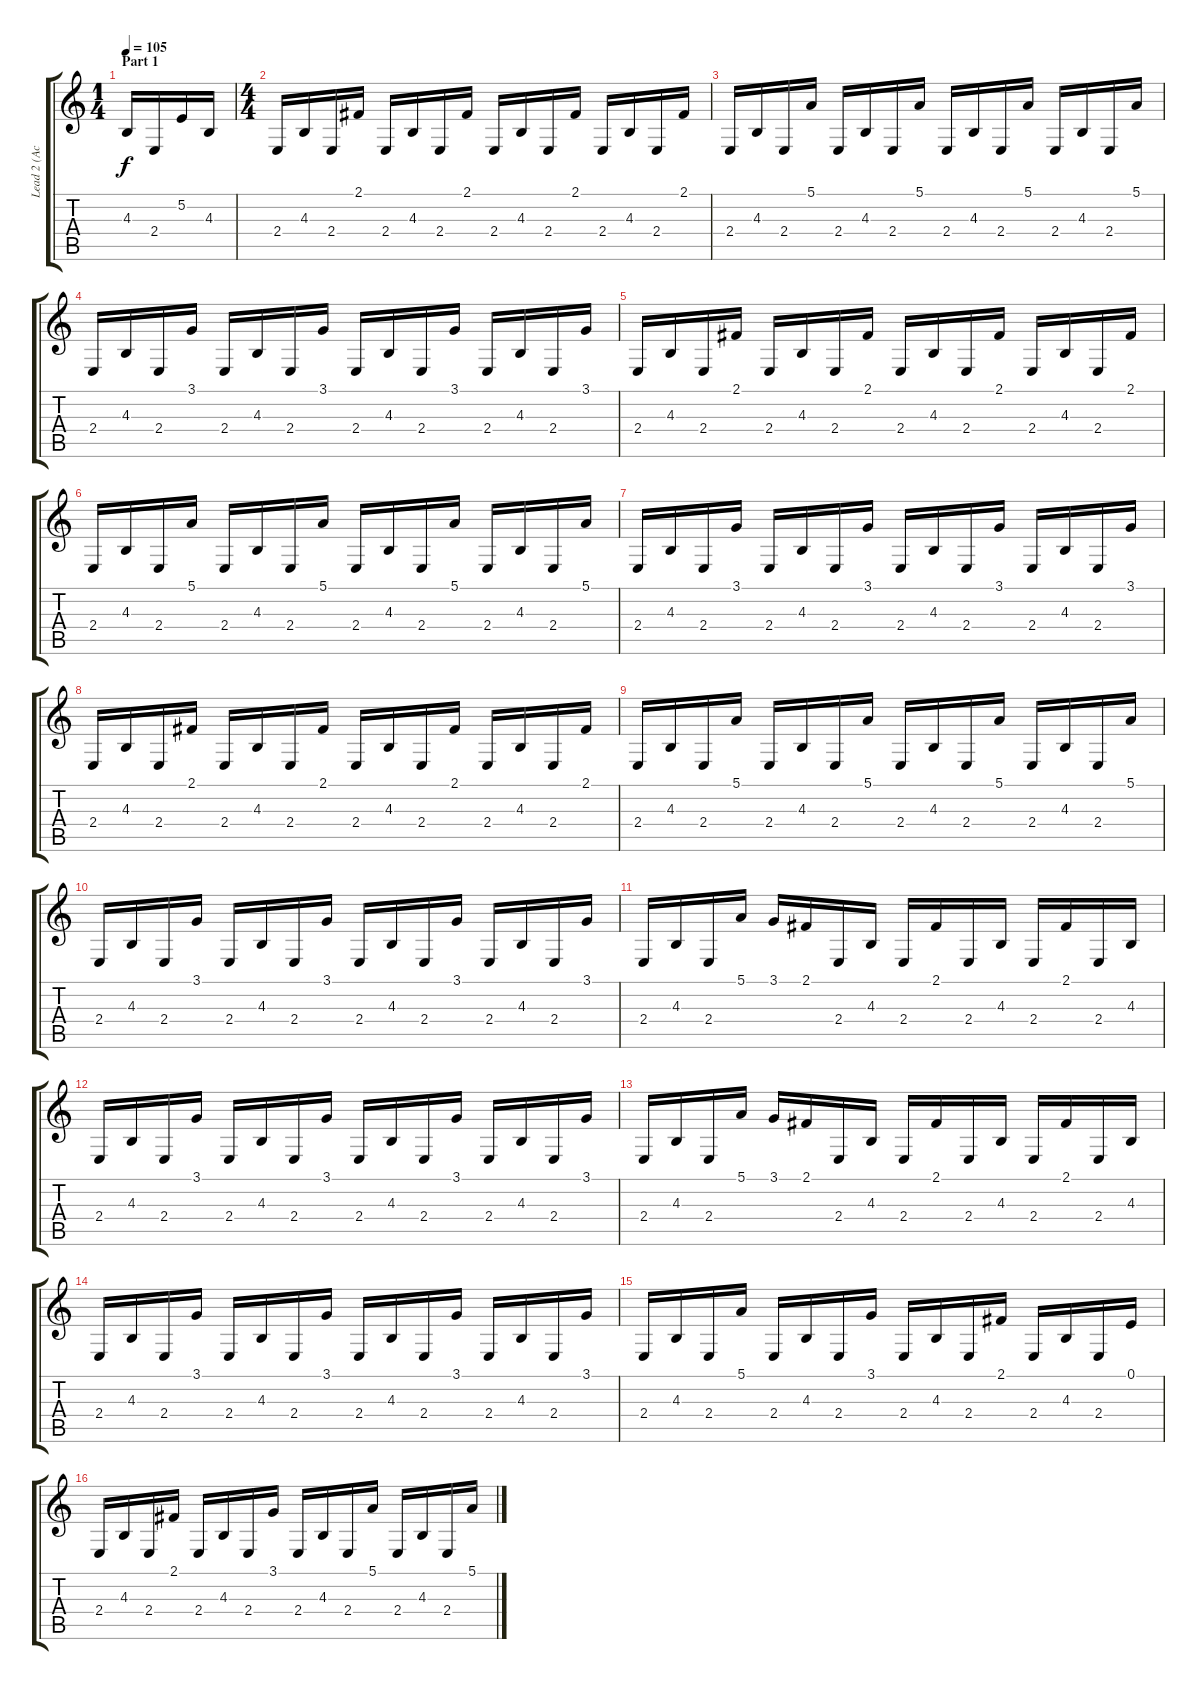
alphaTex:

\track ("Lead 2 (Acoustic Paino)" "Lead 2 (Ac") {instrument acousticgrandpiano}
\staff {score tabs}
\tuning (E4 B3 G3 D3 A2 E2) {hide}
\ts (1 4)
\section ("" "Part 1")
\tempo 105
\clef g2
\ks c
4.3.16{dy f instrument acousticgrandpiano} 2.4.16 5.2.16 4.3.16 |
\ts (4 4)
2.4.16 4.3.16 2.4.16 2.1.16 2.4.16 4.3.16 2.4.16 2.1.16 2.4.16 4.3.16 2.4.16 2.1.16 2.4.16 4.3.16 2.4.16 2.1.16 |
2.4.16 4.3.16 2.4.16 5.1.16 2.4.16 4.3.16 2.4.16 5.1.16 2.4.16 4.3.16 2.4.16 5.1.16 2.4.16 4.3.16 2.4.16 5.1.16 |
2.4.16 4.3.16 2.4.16 3.1.16 2.4.16 4.3.16 2.4.16 3.1.16 2.4.16 4.3.16 2.4.16 3.1.16 2.4.16 4.3.16 2.4.16 3.1.16 |
2.4.16 4.3.16 2.4.16 2.1.16 2.4.16 4.3.16 2.4.16 2.1.16 2.4.16 4.3.16 2.4.16 2.1.16 2.4.16 4.3.16 2.4.16 2.1.16 |
2.4.16 4.3.16 2.4.16 5.1.16 2.4.16 4.3.16 2.4.16 5.1.16 2.4.16 4.3.16 2.4.16 5.1.16 2.4.16 4.3.16 2.4.16 5.1.16 |
2.4.16 4.3.16 2.4.16 3.1.16 2.4.16 4.3.16 2.4.16 3.1.16 2.4.16 4.3.16 2.4.16 3.1.16 2.4.16 4.3.16 2.4.16 3.1.16 |
2.4.16 4.3.16 2.4.16 2.1.16 2.4.16 4.3.16 2.4.16 2.1.16 2.4.16 4.3.16 2.4.16 2.1.16 2.4.16 4.3.16 2.4.16 2.1.16 |
2.4.16 4.3.16 2.4.16 5.1.16 2.4.16 4.3.16 2.4.16 5.1.16 2.4.16 4.3.16 2.4.16 5.1.16 2.4.16 4.3.16 2.4.16 5.1.16 |
2.4.16 4.3.16 2.4.16 3.1.16 2.4.16 4.3.16 2.4.16 3.1.16 2.4.16 4.3.16 2.4.16 3.1.16 2.4.16 4.3.16 2.4.16 3.1.16 |
2.4.16 4.3.16 2.4.16 5.1.16 3.1.16 2.1.16 2.4.16 4.3.16 2.4.16 2.1.16 2.4.16 4.3.16 2.4.16 2.1.16 2.4.16 4.3.16 |
2.4.16 4.3.16 2.4.16 3.1.16 2.4.16 4.3.16 2.4.16 3.1.16 2.4.16 4.3.16 2.4.16 3.1.16 2.4.16 4.3.16 2.4.16 3.1.16 |
2.4.16 4.3.16 2.4.16 5.1.16 3.1.16 2.1.16 2.4.16 4.3.16 2.4.16 2.1.16 2.4.16 4.3.16 2.4.16 2.1.16 2.4.16 4.3.16 |
2.4.16 4.3.16 2.4.16 3.1.16 2.4.16 4.3.16 2.4.16 3.1.16 2.4.16 4.3.16 2.4.16 3.1.16 2.4.16 4.3.16 2.4.16 3.1.16 |
2.4.16 4.3.16 2.4.16 5.1.16 2.4.16 4.3.16 2.4.16 3.1.16 2.4.16 4.3.16 2.4.16 2.1.16 2.4.16 4.3.16 2.4.16 0.1.16 |
2.4.16 4.3.16 2.4.16 2.1.16 2.4.16 4.3.16 2.4.16 3.1.16 2.4.16 4.3.16 2.4.16 5.1.16 2.4.16 4.3.16 2.4.16 5.1.16
